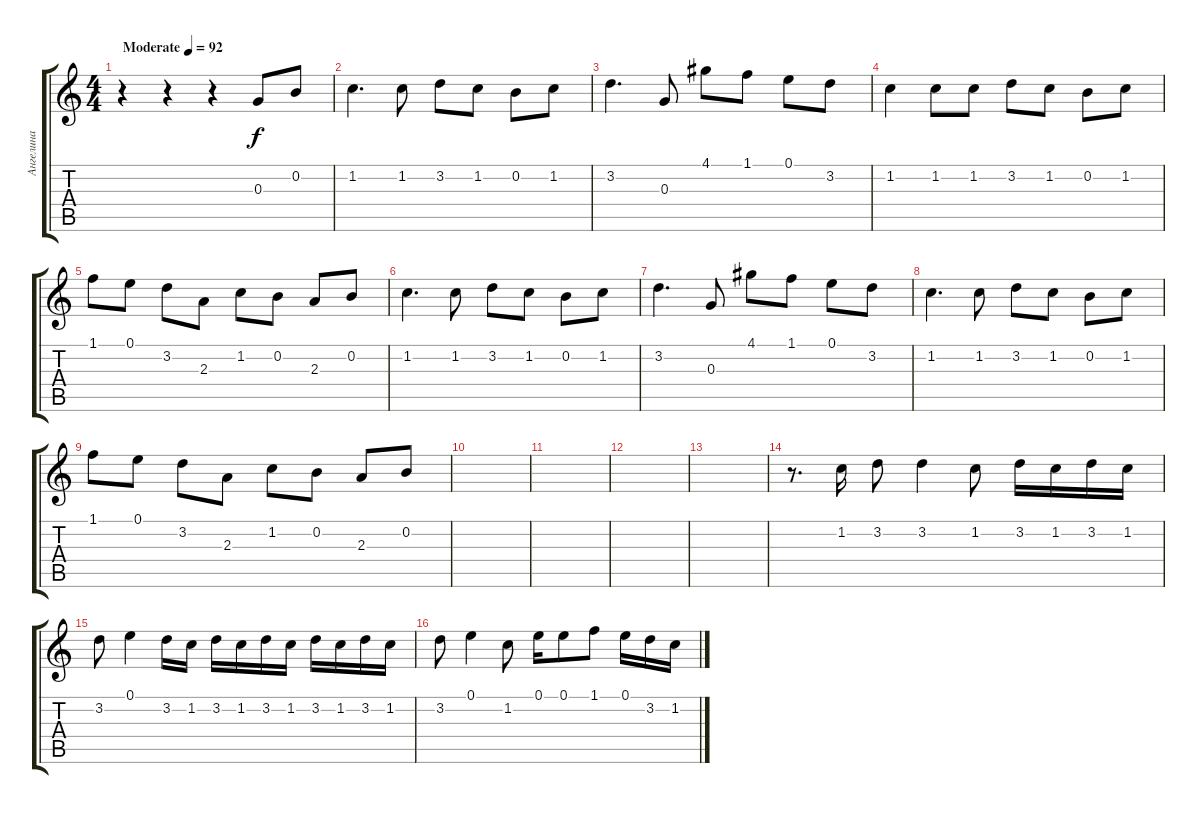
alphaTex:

\track ("Ангелина" "Ангелина") {instrument acousticguitarsteel}
\staff {score tabs}
\tuning (E4 B3 G3 D3 A2 E2) {hide}
\ts (4 4)
\tempo (92 "Moderate")
\clef g2
\ks c
r.4{dy f instrument acousticguitarsteel} r.4 r.4 0.3.8 0.2.8 |
1.2.4{d} 1.2.8 3.2.8 1.2.8 0.2.8 1.2.8 |
3.2.4{d} 0.3.8 4.1.8 1.1.8 0.1.8 3.2.8 |
1.2.4 1.2.8 1.2.8 3.2.8 1.2.8 0.2.8 1.2.8 |
1.1.8 0.1.8 3.2.8 2.3.8 1.2.8 0.2.8 2.3.8 0.2.8 |
1.2.4{d} 1.2.8 3.2.8 1.2.8 0.2.8 1.2.8 |
3.2.4{d} 0.3.8 4.1.8 1.1.8 0.1.8 3.2.8 |
1.2.4{d} 1.2.8 3.2.8 1.2.8 0.2.8 1.2.8 |
1.1.8 0.1.8 3.2.8 2.3.8 1.2.8 0.2.8 2.3.8 0.2.8 |
|
|
|
|
r.8{d} 1.2.16 3.2.8 3.2.4 1.2.8 3.2.16 1.2.16 3.2.16 1.2.16 |
3.2.8 0.1.4 3.2.16 1.2.16 3.2.16 1.2.16 3.2.16 1.2.16 3.2.16 1.2.16 3.2.16 1.2.16 |
3.2.8 0.1.4 1.2.8 0.1.16 0.1.8 1.1.8 0.1.16 3.2.16 1.2.16
